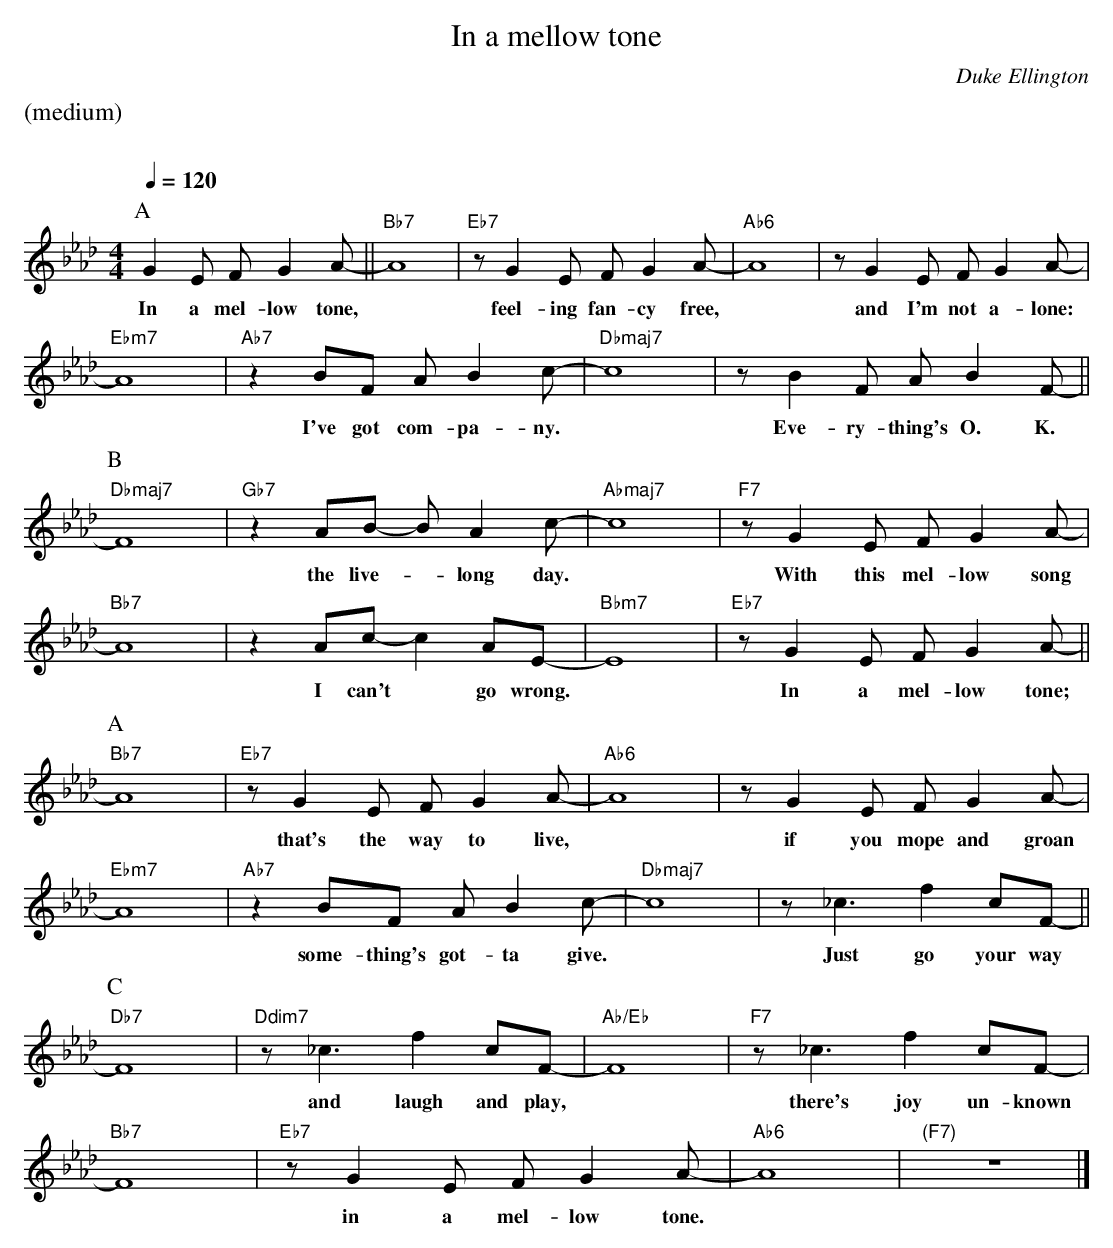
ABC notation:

X:1
T:In a mellow tone
M:4/4
L:1/4
C:Duke Ellington
Q:1/4=120
K:Ab
%%text (medium)
%%vskip 20
P:A
GE/2 F/2GA/2-||"Bb7"A4|"Eb7"z/2GE/2 F/2GA/2-|"Ab6"A4|z/2GE/2 F/2GA/2-|
w:In a mel-low tone, * feel-ing fan-cy free, * and I'm not a-lone:
"Ebm7"A4|"Ab7"zB/2F/2 A/2Bc/2-|"Dbmaj7"c4|z/BF/ A/BF/-||
w:* I've got com-pa-ny. * Eve-ry-thing's O. K.
P:B
"Dbmaj7"F4|"Gb7"zA/2B/2- B/2Ac/2-|"Abmaj7"c4|"F7"z/2GE/2 F/2GA/2-|
w:* the live- * long day. * With this mel-low song
"Bb7"A4|zA/2c/2- cA/2E/2-|"Bbm7"E4|"Eb7"z/2GE/2 F/2GA/2-||
w:* I can't * go wrong. * In a mel-low tone;
P:A
"Bb7"A4|"Eb7"z/2GE/2 F/2GA/2-|"Ab6"A4|z/2GE/2 F/2GA/2-|
w:* that's the way to live, * if you mope and groan
"Ebm7"A4|"Ab7"zB/2F/2 A/2Bc/2-|"Dbmaj7"c4|z<_c fc/2F/2-||
w:* some-thing's got-ta give. * Just go your way
P:C
"Db7"F4|"Ddim7"z<_c fc/2F/2-|"Ab/Eb"F4|"F7"z<_c fc/2F/2-|
w:* and laugh and play, * there's joy un-known
"Bb7"F4|"Eb7"z/2GE/2 F/2GA/2-|"Ab6"A4|"(F7)"z4|]
w:* in a mel-low tone.*
